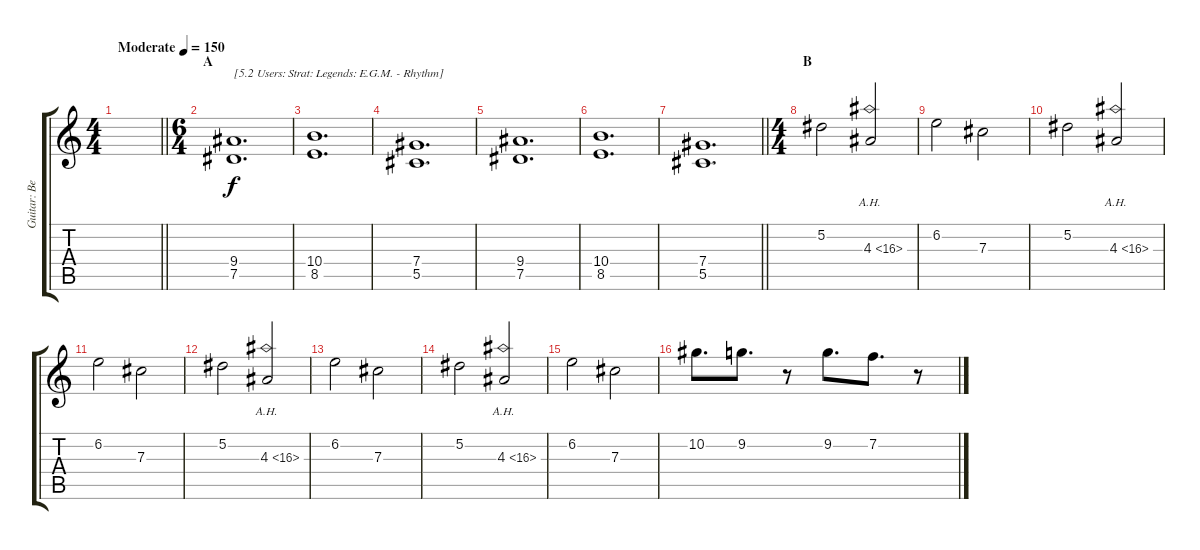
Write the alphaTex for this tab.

\track ("Guitar: Ben" "Guitar: Be") {instrument distortionguitar}
\staff {score tabs}
\tuning (Eb4 Bb3 Gb3 Db3 Ab2 Eb2) {hide}
\ts (4 4)
\tempo (150 "Moderate")
\clef g2
\barLineRight lightlight
\ks c
|
\ts (6 4)
\section ("" "A")
(9.4 7.5).1{d txt "[5.2 Users: Strat: Legends: E.G.M. - Rhythm]"} |
(10.4 8.5).1{d} |
(7.4 5.5).1{d} |
(9.4 7.5).1{d} |
(10.4 8.5).1{d} |
\barLineRight lightlight
(7.4 5.5).1{d} |
\ts (4 4)
\section ("" "B")
5.2.2 4.3{ah 12}.2 |
6.2.2 7.3.2 |
5.2.2 4.3{ah 12}.2 |
6.2.2 7.3.2 |
5.2.2 4.3{ah 12}.2 |
6.2.2 7.3.2 |
5.2.2 4.3{ah 12}.2 |
6.2.2 7.3.2 |
10.2.8{d} 9.2.8{d} r.8 9.2.8{d} 7.2.8{d} r.8
